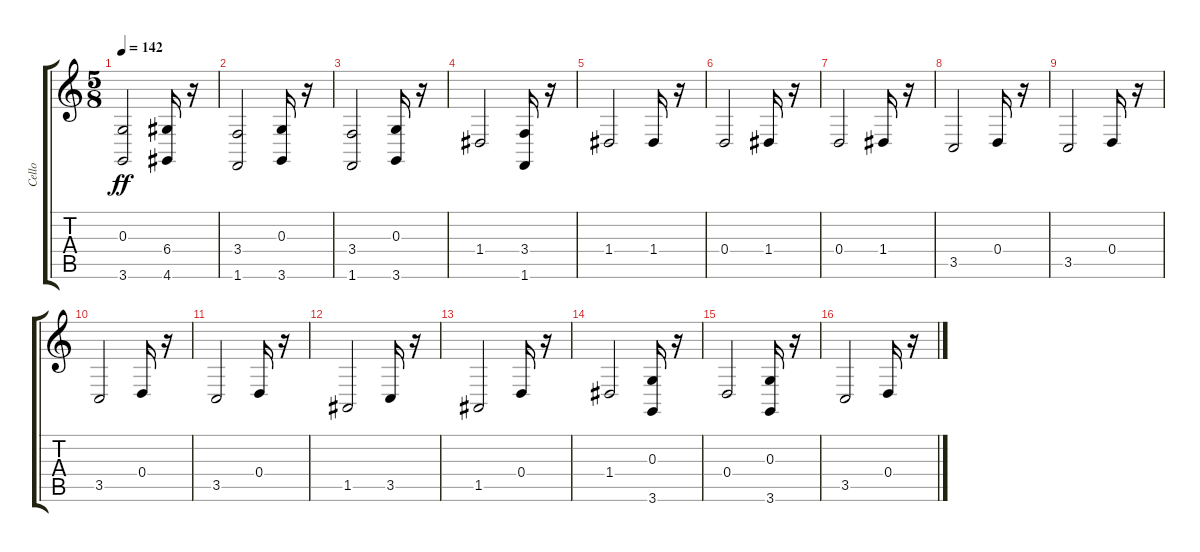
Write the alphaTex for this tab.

\track ("Cello                               " "Cello     ") {instrument stringensemble1}
\staff {score tabs}
\tuning (E4 B3 G3 D3 A2 E2) {hide}
\ts (5 8)
\tempo 142
\clef g2
\ks c
(0.3 3.6).2{dy ff} (6.4 4.6).16 r.16 |
(3.4 1.6).2 (0.3 3.6).16 r.16 |
(3.4 1.6).2 (0.3 3.6).16 r.16 |
1.4.2 (3.4 1.6).16 r.16 |
1.4.2 1.4.16 r.16 |
0.4.2 1.4.16 r.16 |
0.4.2 1.4.16 r.16 |
3.5.2 0.4.16 r.16 |
3.5.2 0.4.16 r.16 |
3.5.2 0.4.16 r.16 |
3.5.2 0.4.16 r.16 |
1.5.2 3.5.16 r.16 |
1.5.2 0.4.16 r.16 |
1.4.2 (0.3 3.6).16 r.16 |
0.4.2 (0.3 3.6).16 r.16 |
3.5.2 0.4.16 r.16
